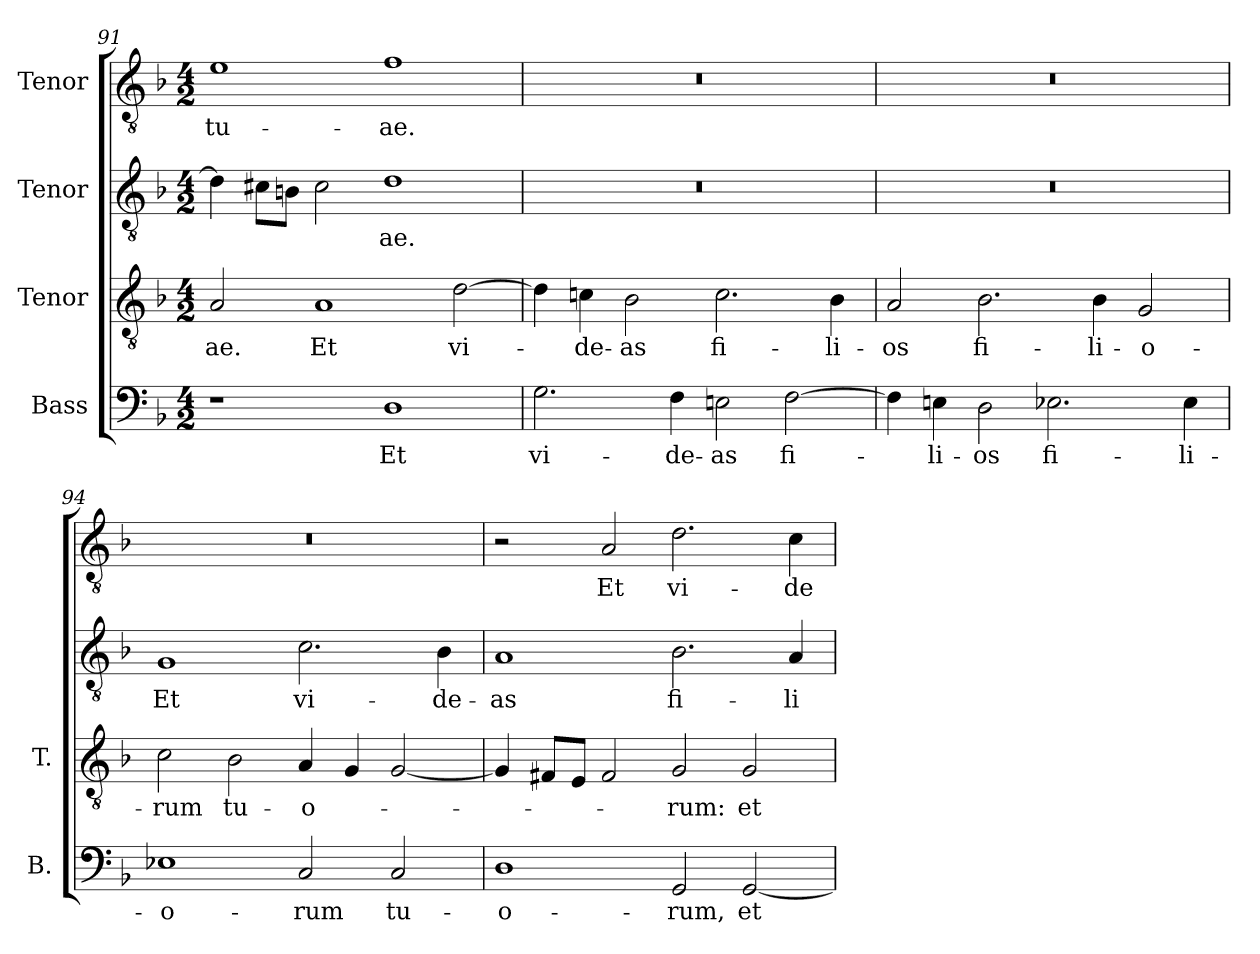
**kern	**text	**kern	**text	**kern	**text	**kern	**text
*part4	*part4	*part3	*part3	*part2	*part2	*part1	*part1
*staff4	*staff4	*staff3	*staff3	*staff2	*staff2	*staff1	*staff1
*I"Bass	*	*I"Tenor	*	*I"Tenor	*	*I"Tenor	*
*I'B.	*	*I'T.	*	*	*	*	*
!!LO:LB:g=z
*clefF4	*	*clefGv2	*	*clefGv2	*	*clefGv2	*
*	*	*ITrd7c12	*	*ITrd7c12	*	*ITrd7c12	*
*k[b-]	*	*k[b-]	*	*k[b-]	*	*k[b-]	*
*F:	*	*F:	*	*F:	*	*F:	*
*M4/2	*	*M4/2	*	*M4/2	*	*M4/2	*
=91	=91	=91	=91	=91	=91	=91	=91
!	!	!	!LO:LY:b:color=#000000	!	!	!	!
!	!	!	!	!	!	!	!LO:LY:b:color=#000000
1r	.	2AAi/	-ae.	4Di\]	.	1Ei	tu-
.	.	.	.	8C#Xi\L	.	.	.
.	.	.	.	8BBni\J	.	.	.
!	!	!	!LO:LY:b:color=#000000	!	!	!	!
.	.	1AAi	Et	2C#i\	.	.	.
!	!LO:LY:b:color=#000000	!	!	!	!	!	!
!	!	!	!	!	!LO:LY:b:color=#000000	!	!
!	!	!	!	!	!	!	!LO:LY:b:color=#000000
1Di	Et	.	.	1Di	-ae.	1Fi	-ae.
!	!	!	!LO:LY:b:color=#000000	!	!	!	!
.	.	[2Di\	vi-	.	.	.	.
=92	=92	=92	=92	=92	=92	=92	=92
!	!LO:LY:b:color=#000000	!	!	!LO:N:vis=1	!	!LO:N:vis=1	!
2.Gi\	vi-	4Di\]	.	0r	.	0r	.
!	!	!	!LO:LY:b:color=#000000	!	!	!	!
.	.	4Cni\	-de-	.	.	.	.
!	!	!	!LO:LY:b:color=#000000	!	!	!	!
.	.	2BB-i\	-as	.	.	.	.
!	!LO:LY:b:color=#000000	!	!	!	!	!	!
4Fi\	-de-	.	.	.	.	.	.
!	!LO:LY:b:color=#000000	!	!	!	!	!	!
!	!	!	!LO:LY:b:color=#000000	!	!	!	!
2Eni\	-as	2.Ci\	fi-	.	.	.	.
!	!LO:LY:b:color=#000000	!	!	!	!	!	!
[2Fi\	fi-	.	.	.	.	.	.
!	!	!	!LO:LY:b:color=#000000	!	!	!	!
.	.	4BB-i\	-li-	.	.	.	.
=93	=93	=93	=93	=93	=93	=93	=93
!	!	!	!LO:LY:b:color=#000000	!LO:N:vis=1	!	!LO:N:vis=1	!
4Fi\]	.	2AAi/	-os	0r	.	0r	.
!	!LO:LY:b:color=#000000	!	!	!	!	!	!
4Eni\	-li-	.	.	.	.	.	.
!	!LO:LY:b:color=#000000	!	!	!	!	!	!
!	!	!	!LO:LY:b:color=#000000	!	!	!	!
2Di\	-os	2.BB-i\	fi-	.	.	.	.
!	!LO:LY:b:color=#000000	!	!	!	!	!	!
2.E-Xi\	fi-	.	.	.	.	.	.
!	!	!	!LO:LY:b:color=#000000	!	!	!	!
.	.	4BB-i\	-li-	.	.	.	.
!	!	!	!LO:LY:b:color=#000000	!	!	!	!
.	.	2GGi/	-o-	.	.	.	.
!	!LO:LY:b:color=#000000	!	!	!	!	!	!
4E-i\	-li-	.	.	.	.	.	.
=94	=94	=94	=94	=94	=94	=94	=94
!	!LO:LY:b:color=#000000	!	!	!	!	!	!
!	!	!	!LO:LY:b:color=#000000	!	!	!	!
!	!	!	!	!	!LO:LY:b:color=#000000	!LO:N:vis=1	!
1E-Xi	-o-	2Ci\	-rum	1GGi	Et	0r	.
!	!	!	!LO:LY:b:color=#000000	!	!	!	!
.	.	2BB-i\	tu-	.	.	.	.
!	!LO:LY:b:color=#000000	!	!	!	!	!	!
!	!	!	!LO:LY:b:color=#000000	!	!	!	!
!	!	!	!	!	!LO:LY:b:color=#000000	!	!
2Ci/	-rum	4AAi/	-o-	2.Ci\	vi-	.	.
.	.	4GGi/	.	.	.	.	.
!	!LO:LY:b:color=#000000	!	!	!	!	!	!
2Ci/	tu-	[2GGi/	.	.	.	.	.
!	!	!	!	!	!LO:LY:b:color=#000000	!	!
.	.	.	.	4BB-i\	-de-	.	.
=95	=95	=95	=95	=95	=95	=95	=95
!	!LO:LY:b:color=#000000	!	!	!	!	!	!
!	!	!	!	!	!LO:LY:b:color=#000000	!	!
1Di	-o-	4GGi/]	.	1AAi	-as	2r	.
.	.	8FF#Xi/L	.	.	.	.	.
.	.	8EEi/J	.	.	.	.	.
!	!	!	!	!	!	!	!LO:LY:b:color=#000000
.	.	2FF#i/	.	.	.	2AAi/	Et
!	!LO:LY:b:color=#000000	!	!	!	!	!	!
!	!	!	!LO:LY:b:color=#000000	!	!	!	!
!	!	!	!	!	!LO:LY:b:color=#000000	!	!
!	!	!	!	!	!	!	!LO:LY:b:color=#000000
2GGi/	-rum,	2GGi/	-rum:	2.BB-i\	fi-	2.Di\	vi-
!	!LO:LY:b:color=#000000	!	!	!	!	!	!
!	!	!	!LO:LY:b:color=#000000	!	!	!	!
[2GGi/	et	2GGi/	et	.	.	.	.
!	!	!	!	!	!LO:LY:b:color=#000000	!	!
!	!	!	!	!	!	!	!LO:LY:b:color=#000000
.	.	.	.	4AAi/	-li-	4Ci\	-de-
=	=	=	=	=	=	=	=
*-	*-	*-	*-	*-	*-	*-	*-
